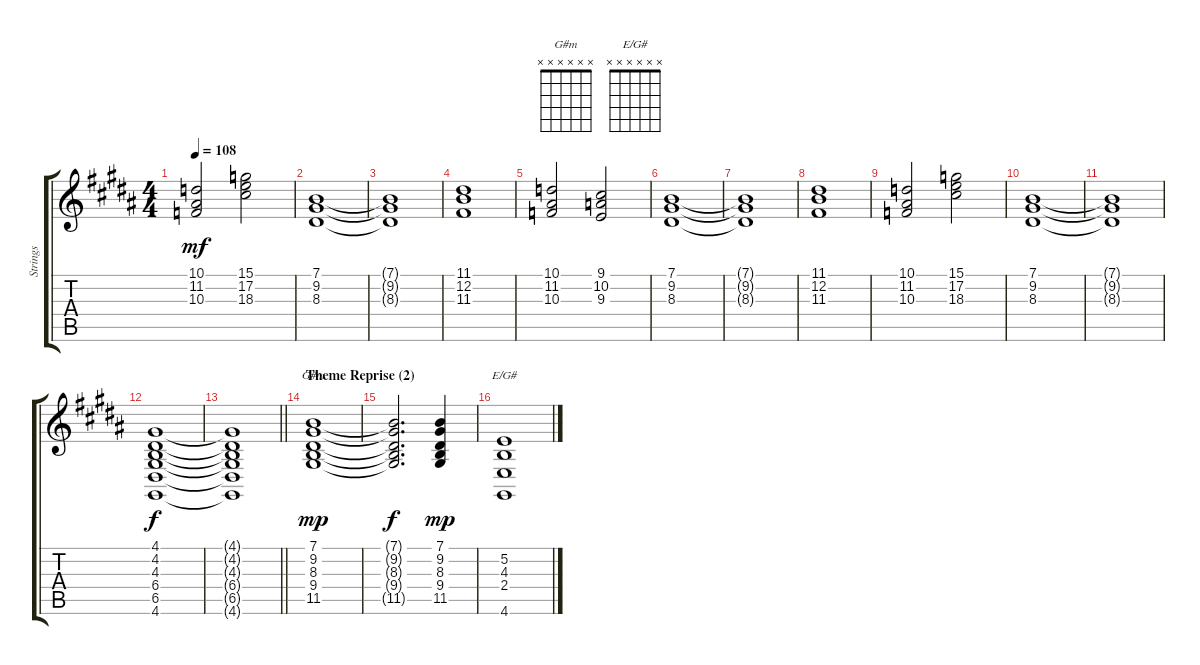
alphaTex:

\track ("Strings" "Strings") {instrument stringensemble1}
\staff {score tabs}
\tuning (E4 B3 G3 D3 A2 E2) {hide}
\chord ("G#m" x x x x x x)
\chord ("E/G#" x x x x x x)
\ts (4 4)
\tempo 108
\clef g2
\ks g#minor
(10.1 11.2 10.3).2{dy mf} (15.1 17.2 18.3).2 |
(7.1 9.2 8.3).1 |
(7.1{t} 9.2{t} 8.3{t}).1 |
(11.1 12.2 11.3).1 |
(10.1 11.2 10.3).2 (9.1 10.2 9.3).2 |
(7.1 9.2 8.3).1 |
(7.1{t} 9.2{t} 8.3{t}).1 |
(11.1 12.2 11.3).1 |
(10.1 11.2 10.3).2 (15.1 17.2 18.3).2 |
(7.1 9.2 8.3).1 |
(7.1{t} 9.2{t} 8.3{t}).1 |
(4.1 4.2 4.3 6.4 6.5 4.6).1{dy f} |
\barLineRight lightlight
(4.1{t} 4.2{t} 4.3{t} 6.4{t} 6.5{t} 4.6{t}).1 |
\section ("" "Theme Reprise (2)")
(7.1 9.2 8.3 9.4 11.5).1{ch "G#m" dy mp volume 9} |
(7.1{t} 9.2{t} 8.3{t} 9.4{t} 11.5{t}).2{d dy f} (7.1 9.2 8.3 9.4 11.5).4{dy mp} |
(5.2 4.3 2.4 4.6).1{ch "E/G#"}
